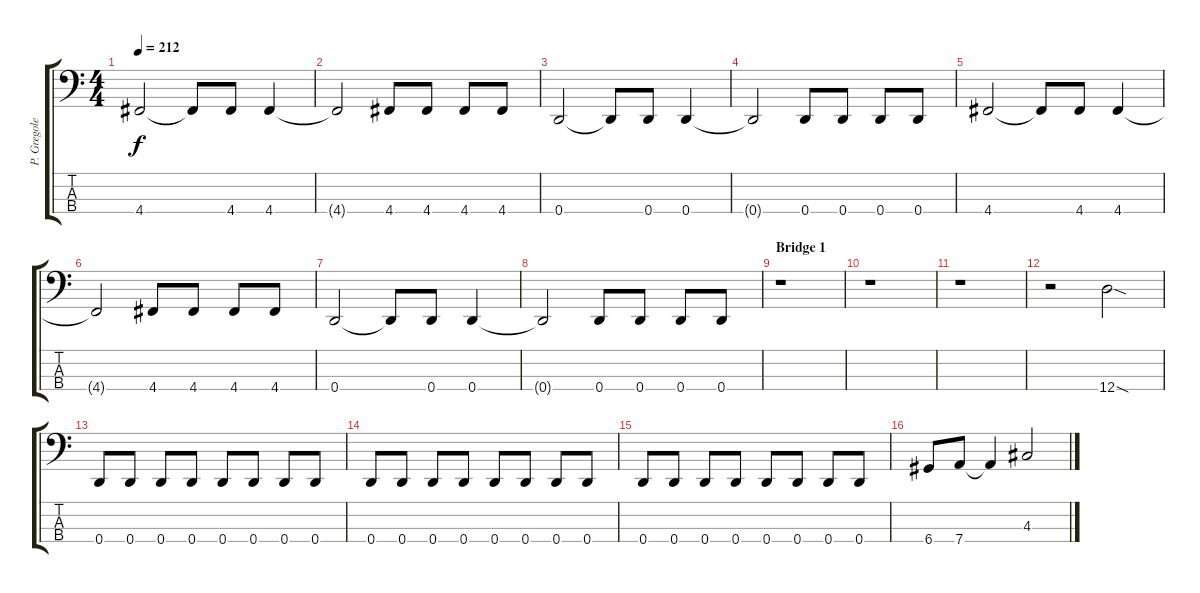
\track ("P. Gregoletto" "P. Gregole") {instrument electricbassfinger}
\staff {score tabs}
\tuning (G2 D2 A1 D1) {hide}
\ts (4 4)
\tempo 212
\clef f4
\ks c
4.4.2{dy f} 4.4{t}.8 4.4.8 4.4.4 |
4.4{t}.2 4.4.8 4.4.8 4.4.8 4.4.8 |
0.4.2 0.4{t}.8 0.4.8 0.4.4 |
0.4{t}.2 0.4.8 0.4.8 0.4.8 0.4.8 |
4.4.2 4.4{t}.8 4.4.8 4.4.4 |
4.4{t}.2 4.4.8 4.4.8 4.4.8 4.4.8 |
0.4.2 0.4{t}.8 0.4.8 0.4.4 |
0.4{t}.2 0.4.8 0.4.8 0.4.8 0.4.8 |
\section ("" "Bridge 1")
r.1 |
r.1 |
r.1 |
r.2 12.4{sod}.2 |
0.4.8 0.4.8 0.4.8 0.4.8 0.4.8 0.4.8 0.4.8 0.4.8 |
0.4.8 0.4.8 0.4.8 0.4.8 0.4.8 0.4.8 0.4.8 0.4.8 |
0.4.8 0.4.8 0.4.8 0.4.8 0.4.8 0.4.8 0.4.8 0.4.8 |
6.4.8 7.4.8 7.4{t}.4 4.3.2
